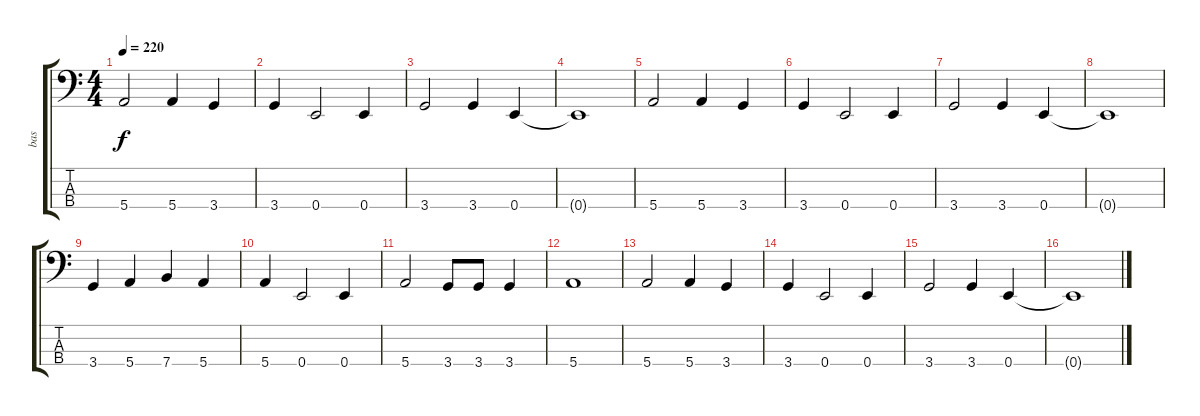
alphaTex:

\track ("bas" "bas") {instrument electricbassfinger}
\staff {score tabs}
\tuning (G2 D2 A1 E1) {hide}
\ts (4 4)
\tempo 220
\clef f4
\ks c
5.4.2{dy f} 5.4.4 3.4.4 |
3.4.4 0.4.2 0.4.4 |
3.4.2 3.4.4 0.4.4 |
0.4{t}.1 |
5.4.2 5.4.4 3.4.4 |
3.4.4 0.4.2 0.4.4 |
3.4.2 3.4.4 0.4.4 |
0.4{t}.1 |
3.4.4 5.4.4 7.4.4 5.4.4 |
5.4.4 0.4.2 0.4.4 |
5.4.2 3.4.8 3.4.8 3.4.4 |
5.4.1 |
5.4.2 5.4.4 3.4.4 |
3.4.4 0.4.2 0.4.4 |
3.4.2 3.4.4 0.4.4 |
0.4{t}.1
